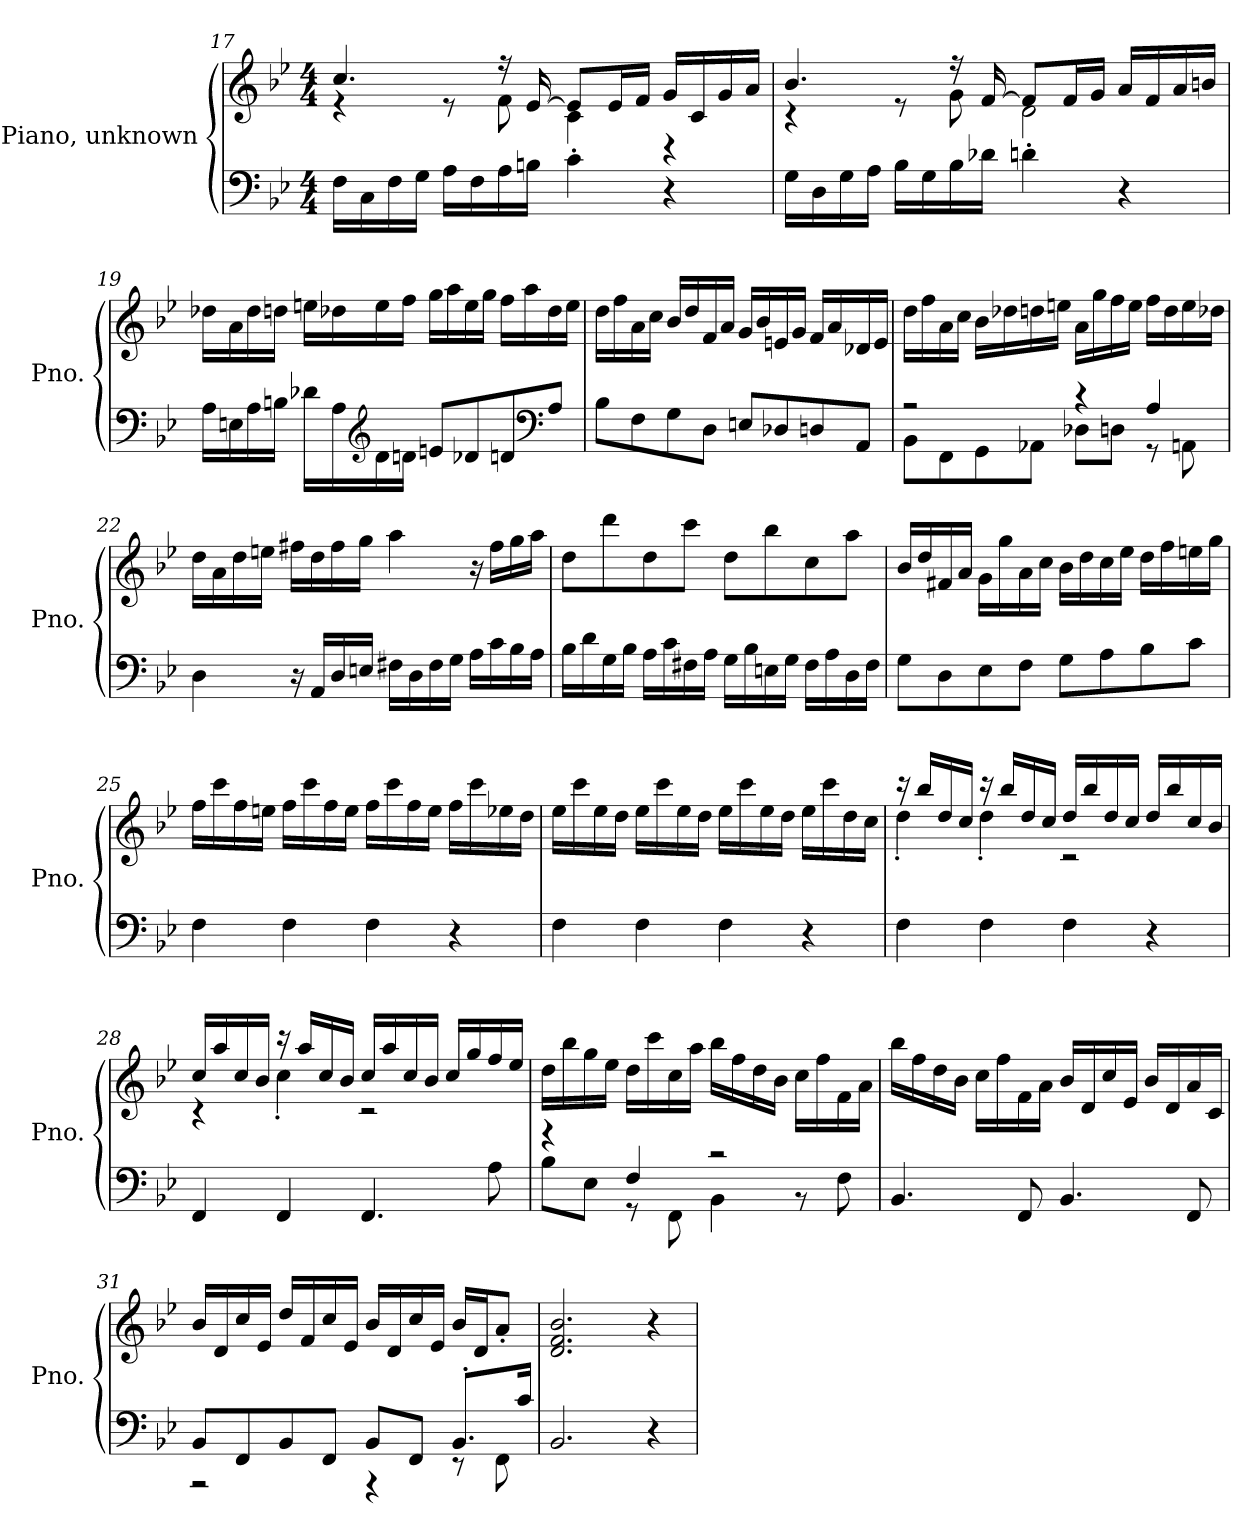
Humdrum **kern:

**kern	**kern
*part1	*part1
*staff2	*staff1
*I"Piano, unknown	*
*I'Pno.	*
!!LO:LB:g=z
*clefF4	*clefG2
*k[b-e-]	*k[b-e-]
*M4/4	*M4/4
=17	=17
*	*^
16F\LL	4.cc/	4r
16C\	.	.
16F\	.	.
16G\JJ	.	.
16A\LL	.	8r
16F\	.	.
16A\	16r	8f\
16Bn\JJ	[16e-/	.
4c'\	8e-/L]	4c\
.	16e-/L	.
.	16f/JJ	.
4r	16g/LL	4r
.	16c/	.
.	16g/	.
.	16a/JJ	.
=18	=18	=18
16G\LL	4.b-/	4r
16D\	.	.
16G\	.	.
16A\JJ	.	.
16B-\LL	.	8r
16G\	.	.
16B-\	16r	8g\
16d-X\JJ	[16f/	.
4dn'\	8f/L]	2d\
.	16f/L	.
.	16g/JJ	.
4r	16a/LL	.
.	16f/	.
.	16a/	.
.	16bn/JJ	.
*	*v	*v
!!LO:LB:g=z
=19	=19
16A\LL	16dd-X\LL
16En\	16a\
16A\	16dd-\
16Bn\JJ	16ddn\JJ
16d-X\LL	16een\LL
16A\	16dd-X\
*clefG2	*
16d-\	16ee\
16dn\JJ	16ff\JJ
8en/L	16gg\LL
.	16aa\
8d-X/	16ee\
.	16gg\JJ
8dn/	16ff\LL
.	16aa\
*clefF4	*
8A/J	16dd-\
.	16ee\JJ
=20	=20
8B-\L	16dd\LL
.	16ff\
8F\	16a\
.	16cc\JJ
8G\	16b-/LL
.	16dd/
8D\J	16f/
.	16a/JJ
8En/L	16g/LL
.	16b-/
8D-X/	16en/
.	16g/JJ
8Dn/	16f/LL
.	16a/
8AA/J	16d-X/
.	16e/JJ
!!LO:LB:g=z
=21	=21
*^	*
2r	8BB-\L	16dd\LL
.	.	16ff\
.	8FF\	16a\
.	.	16cc\JJ
.	8GG\	16b-\LL
.	.	16dd-X\
.	8AA-X\J	16ddn\
.	.	16een\JJ
4r	8D-X\L	16a\LL
.	.	16gg\
.	8Dn\J	16ff\
.	.	16ee\JJ
4A/	8r	16ff\LL
.	.	16dd\
.	8AAn\	16ee\
.	.	16dd-X\JJ
*v	*v	*
=22	=22
4D\	16dd\LL
.	16a\
.	16dd\
.	16een\JJ
16r	16ff#X\LL
16AA/LL	16dd\
16D/	16ff#\
16En/JJ	16gg\JJ
16F#X\LL	4aa\
16D\	.
16F#\	.
16G\JJ	.
16A\LL	16r
16c\	16ff#\LL
16B-\	16gg\
16A\JJ	16aa\JJ
!!LO:LB:g=z
=23	=23
16B-\LL	8dd\L
16d\	.
16G\	8ddd\
16B-\JJ	.
16A\LL	8dd\
16c\	.
16F#X\	8ccc\J
16A\JJ	.
16G\LL	8dd\L
16B-\	.
16En\	8bb-\
16G\JJ	.
16F#\LL	8cc\
16A\	.
16D\	8aa\J
16F#\JJ	.
=24	=24
8G\L	16b-/LL
.	16dd/
8D\	16f#X/
.	16a/JJ
8E-\	16g\LL
.	16gg\
8F\J	16a\
.	16cc\JJ
8G\L	16b-\LL
.	16dd\
8A\	16cc\
.	16ee-\JJ
8B-\	16dd\LL
.	16ff\
8c\J	16een\
.	16gg\JJ
!!LO:PB:g=z
=25	=25
4F\	16ff\LL
.	16ccc\
.	16ff\
.	16een\JJ
4F\	16ff\LL
.	16ccc\
.	16ff\
.	16ee\JJ
4F\	16ff\LL
.	16ccc\
.	16ff\
.	16ee\JJ
4r	16ff\LL
.	16ccc\
.	16ee-X\
.	16dd\JJ
=26	=26
4F\	16ee-\LL
.	16ccc\
.	16ee-\
.	16dd\JJ
4F\	16ee-\LL
.	16ccc\
.	16ee-\
.	16dd\JJ
4F\	16ee-\LL
.	16ccc\
.	16ee-\
.	16dd\JJ
4r	16ee-\LL
.	16ccc\
.	16dd\
.	16cc\JJ
!!LO:LB:g=z
=27	=27
*	*^
4F\	16r	4dd'\
.	16bb-/LL	.
.	16dd/	.
.	16cc/JJ	.
4F\	16r	4dd'\
.	16bb-/LL	.
.	16dd/	.
.	16cc/JJ	.
4F\	16dd/LL	2r
.	16bb-/	.
.	16dd/	.
.	16cc/JJ	.
4r	16dd/LL	.
.	16bb-/	.
.	16cc/	.
.	16b-/JJ	.
=28	=28	=28
4FF/	16cc/LL	4r
.	16aa/	.
.	16cc/	.
.	16b-/JJ	.
4FF/	16r	4cc'\
.	16aa/LL	.
.	16cc/	.
.	16b-/JJ	.
4.FF/	16cc/LL	2r
.	16aa/	.
.	16cc/	.
.	16b-/JJ	.
.	16cc/LL	.
.	16gg/	.
8A\	16ff/	.
.	16ee-/JJ	.
*	*v	*v
!!LO:LB:g=z
=29	=29
*^	*
4r	8B-\L	16dd\LL
.	.	16bb-\
.	8E-\J	16gg\
.	.	16ee-\JJ
4F/	8r	16dd\LL
.	.	16ccc\
.	8FF\	16cc\
.	.	16aa\JJ
2r	4BB-\	16bb-\LL
.	.	16ff\
.	.	16dd\
.	.	16b-\JJ
.	8r	16cc\LL
.	.	16ff\
.	8F\	16f\
.	.	16a\JJ
*v	*v	*
=30	=30
4.BB-/	16bb-\LL
.	16ff\
.	16dd\
.	16b-\JJ
.	16cc\LL
.	16ff\
8FF/	16f\
.	16a\JJ
4.BB-/	16b-/LL
.	16d/
.	16cc/
.	16e-/JJ
.	16b-/LL
.	16d/
8FF/	16a/
.	16c/JJ
!!LO:LB:g=z
=31	=31
*^	*
8BB-/L	2r	16b-/LL
.	.	16d/
8FF/	.	16cc/
.	.	16e-/JJ
8BB-/	.	16dd/LL
.	.	16f/
8FF/J	.	16cc/
.	.	16e-/JJ
8BB-/L	4r	16b-/LL
.	.	16d/
8FF/J	.	16cc/
.	.	16e-/JJ
8.BB-'/L	8r	16b-/LL
.	.	16d/J
.	8FF\	8a'/J
16c/Jk	.	.
*v	*v	*
=32	=32
2.BB-/	2.d/ 2.f/ 2.b-/
4r	4r
=	=
*-	*-
